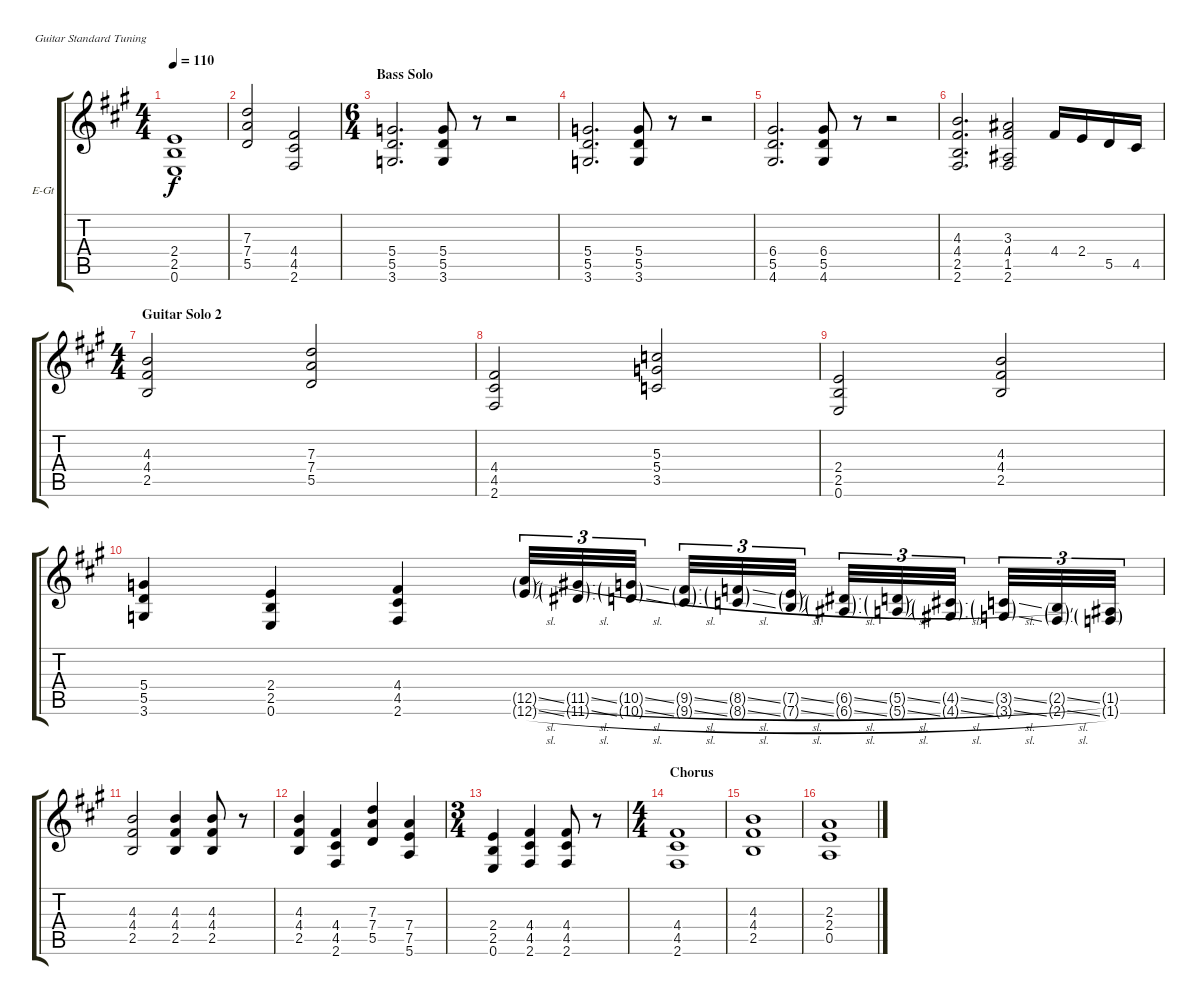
\bracketExtendMode groupsimilarinstruments
\firstSystemTrackNameOrientation horizontal
\otherSystemsTrackNameOrientation horizontal
\track ("Rythm Guitar 2" "E-Gt") {instrument distortionguitar}
\staff {score tabs}
\tuning (E4 B3 G3 D3 A2 E2)
\ts (4 4)
\tempo 110
\clef g2
\ks a
(0.6 2.5 2.4).1{dy f} |
(5.5 7.4 7.3).2 (2.6 4.5 4.4).2 |
\ts (6 4)
\section ("" "Bass Solo")
(5.5 5.4 3.6).2{d} (5.4 5.5 3.6).8 r.8 r.2 |
(5.5 5.4 3.6).2{d} (5.4 5.5 3.6).8 r.8 r.2 |
(4.6 5.5 6.4).2{d} (4.6 5.5 6.4).8 r.8 r.2 |
(2.6 2.5 4.4 4.3).2{d} (2.6 1.5 4.4 3.3).2 4.4.16 2.4.16 5.5.16 4.5.16 |
\ts (4 4)
\section ("" "Guitar Solo 2")
(2.5 4.4 4.3).2 (5.5 7.4 7.3).2 |
(2.6 4.5 4.4).2 (3.5 5.4 5.3).2 |
(0.6 2.5 2.4).2 (2.5 4.4 4.3).2 |
(3.6 5.5 5.4).4 (0.6 2.5 2.4).4 (2.6 4.5 4.4).4 (12.6{sl g} 12.5{sl g}).32{tu (3 2)} (11.5{sl g} 11.6{sl g}).32{tu (3 2)} (10.5{sl g} 10.6{sl g}).32{tu (3 2)} (9.5{sl g} 9.6{sl g}).32{tu (3 2)} (8.5{sl g} 8.6{sl g}).32{tu (3 2)} (7.5{sl g} 7.6{sl g}).32{tu (3 2)} (6.5{sl g} 6.6{sl g}).32{tu (3 2)} (5.5{sl g} 5.6{sl g}).32{tu (3 2)} (4.5{sl g} 4.6{sl g}).32{tu (3 2)} (3.5{sl g} 3.6{sl g}).32{tu (3 2)} (2.5{sl g} 2.6{sl g}).32{tu (3 2)} (1.5{g} 1.6{g}).32{tu (3 2)} |
(2.5 4.4 4.3).2 (2.5 4.4 4.3).4 (2.5 4.4 4.3).8 r.8 |
(2.5 4.4 4.3).4 (2.6 4.5 4.4).4 (5.5 7.4 7.3).4 (5.6 7.5 7.4).4 |
\ts (3 4)
(0.6 2.5 2.4).4 (2.6 4.5 4.4).4 (2.6 4.5 4.4).8 r.8 |
\ts (4 4)
\section ("" "Chorus")
(2.6 4.5 4.4).1 |
(2.5 4.4 4.3).1 |
(0.5 2.4 2.3).1
